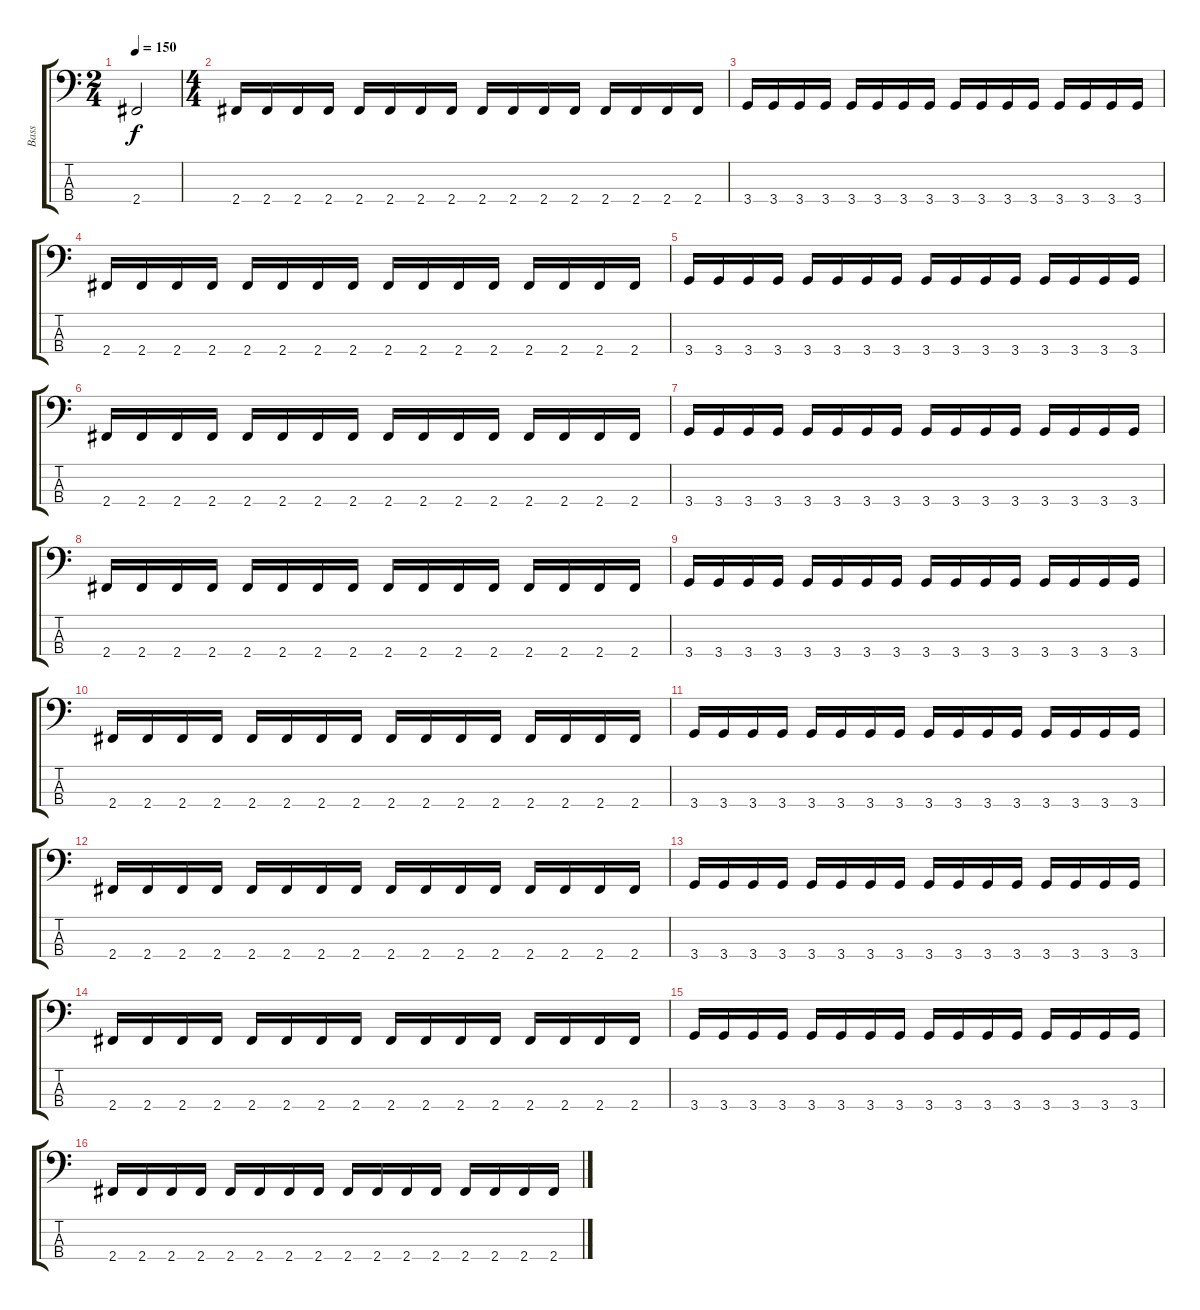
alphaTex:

\track ("Bass" "Bass") {instrument electricbassfinger}
\staff {score tabs}
\tuning (G2 D2 A1 E1) {hide}
\ts (2 4)
\tempo 150
\clef f4
\ks c
2.4{t}.2{dy f} |
\ts (4 4)
2.4.16 2.4.16 2.4.16 2.4.16 2.4.16 2.4.16 2.4.16 2.4.16 2.4.16 2.4.16 2.4.16 2.4.16 2.4.16 2.4.16 2.4.16 2.4.16 |
3.4.16 3.4.16 3.4.16 3.4.16 3.4.16 3.4.16 3.4.16 3.4.16 3.4.16 3.4.16 3.4.16 3.4.16 3.4.16 3.4.16 3.4.16 3.4.16 |
2.4.16 2.4.16 2.4.16 2.4.16 2.4.16 2.4.16 2.4.16 2.4.16 2.4.16 2.4.16 2.4.16 2.4.16 2.4.16 2.4.16 2.4.16 2.4.16 |
3.4.16 3.4.16 3.4.16 3.4.16 3.4.16 3.4.16 3.4.16 3.4.16 3.4.16 3.4.16 3.4.16 3.4.16 3.4.16 3.4.16 3.4.16 3.4.16 |
2.4.16 2.4.16 2.4.16 2.4.16 2.4.16 2.4.16 2.4.16 2.4.16 2.4.16 2.4.16 2.4.16 2.4.16 2.4.16 2.4.16 2.4.16 2.4.16 |
3.4.16 3.4.16 3.4.16 3.4.16 3.4.16 3.4.16 3.4.16 3.4.16 3.4.16 3.4.16 3.4.16 3.4.16 3.4.16 3.4.16 3.4.16 3.4.16 |
2.4.16 2.4.16 2.4.16 2.4.16 2.4.16 2.4.16 2.4.16 2.4.16 2.4.16 2.4.16 2.4.16 2.4.16 2.4.16 2.4.16 2.4.16 2.4.16 |
3.4.16 3.4.16 3.4.16 3.4.16 3.4.16 3.4.16 3.4.16 3.4.16 3.4.16 3.4.16 3.4.16 3.4.16 3.4.16 3.4.16 3.4.16 3.4.16 |
2.4.16 2.4.16 2.4.16 2.4.16 2.4.16 2.4.16 2.4.16 2.4.16 2.4.16 2.4.16 2.4.16 2.4.16 2.4.16 2.4.16 2.4.16 2.4.16 |
3.4.16 3.4.16 3.4.16 3.4.16 3.4.16 3.4.16 3.4.16 3.4.16 3.4.16 3.4.16 3.4.16 3.4.16 3.4.16 3.4.16 3.4.16 3.4.16 |
2.4.16 2.4.16 2.4.16 2.4.16 2.4.16 2.4.16 2.4.16 2.4.16 2.4.16 2.4.16 2.4.16 2.4.16 2.4.16 2.4.16 2.4.16 2.4.16 |
3.4.16 3.4.16 3.4.16 3.4.16 3.4.16 3.4.16 3.4.16 3.4.16 3.4.16 3.4.16 3.4.16 3.4.16 3.4.16 3.4.16 3.4.16 3.4.16 |
2.4.16 2.4.16 2.4.16 2.4.16 2.4.16 2.4.16 2.4.16 2.4.16 2.4.16 2.4.16 2.4.16 2.4.16 2.4.16 2.4.16 2.4.16 2.4.16 |
3.4.16 3.4.16 3.4.16 3.4.16 3.4.16 3.4.16 3.4.16 3.4.16 3.4.16 3.4.16 3.4.16 3.4.16 3.4.16 3.4.16 3.4.16 3.4.16 |
2.4.16 2.4.16 2.4.16 2.4.16 2.4.16 2.4.16 2.4.16 2.4.16 2.4.16 2.4.16 2.4.16 2.4.16 2.4.16 2.4.16 2.4.16 2.4.16
